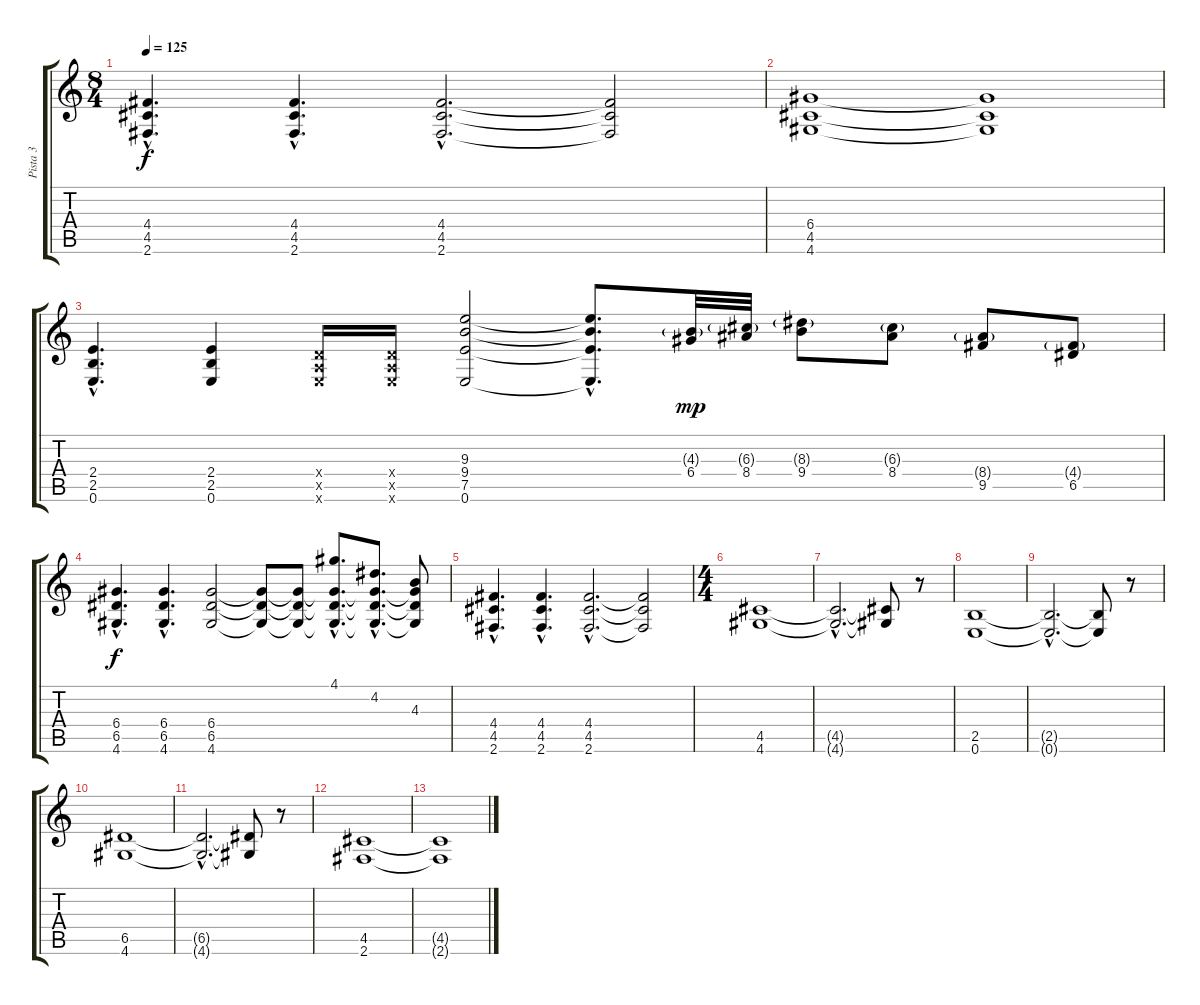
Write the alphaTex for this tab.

\track ("Pista 3" "Pista 3") {instrument overdrivenguitar}
\staff {score tabs}
\tuning (E4 B3 G3 D3 A2 E2) {hide}
\ts (8 4)
\tempo 125
\clef g2
\ks c
(4.4{hac} 4.5{hac} 2.6{hac}).4{d dy f} (4.4{hac} 4.5{hac} 2.6{hac}).4{d} (4.4{hac} 4.5{hac} 2.6{hac}).2{d} (4.4{t} 4.5{t} 2.6{t}).2 |
(6.4 4.5 4.6).1 (6.4{t} 4.5{t} 4.6{t}).1 |
(2.4{hac} 2.5{hac} 0.6{hac}).4{d} (2.4 2.5 0.6).4 (0.4{x} 0.5{x} 0.6{x}).16 (0.4{x} 0.5{x} 0.6{x}).16 (9.3 9.4 7.5 0.6).2 (9.3{hac t} 9.4{hac t} 7.5{hac t} 0.6{hac t}).8{d} (4.3{g} 6.4).32{dy mp} (6.3{g} 8.4).32 (8.3{g} 9.4).8 (6.3{g} 8.4).8 (8.4{g} 9.5).8 (4.4{g} 6.5).8 |
(6.4{hac} 6.5{hac} 4.6{hac}).4{d dy f} (6.4{hac} 6.5{hac} 4.6{hac}).4{d} (6.4 6.5 4.6).2 (6.4{t} 6.5{t} 4.6{t}).8 (6.4{t} 6.5{t} 4.6{t}).8 (4.1{hac} 6.4{hac t} 6.5{hac t} 4.6{hac t}).8{d} (4.2{hac} 6.4{hac t} 6.5{hac t} 4.6{hac t}).8{d} (4.3 6.4{t} 6.5{t} 4.6{t}).8 |
(4.4{hac} 4.5{hac} 2.6{hac}).4{d} (4.4{hac} 4.5{hac} 2.6{hac}).4{d} (4.4{hac} 4.5{hac} 2.6{hac}).2{d} (4.4{t} 4.5{t} 2.6{t}).2 |
\ts (4 4)
(4.5 4.6).1{volume 0} |
(4.5{hac t} 4.6{hac t}).2{d} (4.5{t} 4.6{t}).8 r.8{volume 13} |
(2.5 0.6).1{volume 0} |
(2.5{hac t} 0.6{hac t}).2{d} (2.5{t} 0.6{t}).8 r.8{volume 13} |
(6.5 4.6).1{volume 0} |
(6.5{hac t} 4.6{hac t}).2{d} (6.5{t} 4.6{t}).8 r.8{volume 13} |
(4.5 2.6).1{volume 0} |
(4.5{t} 2.6{t}).1
